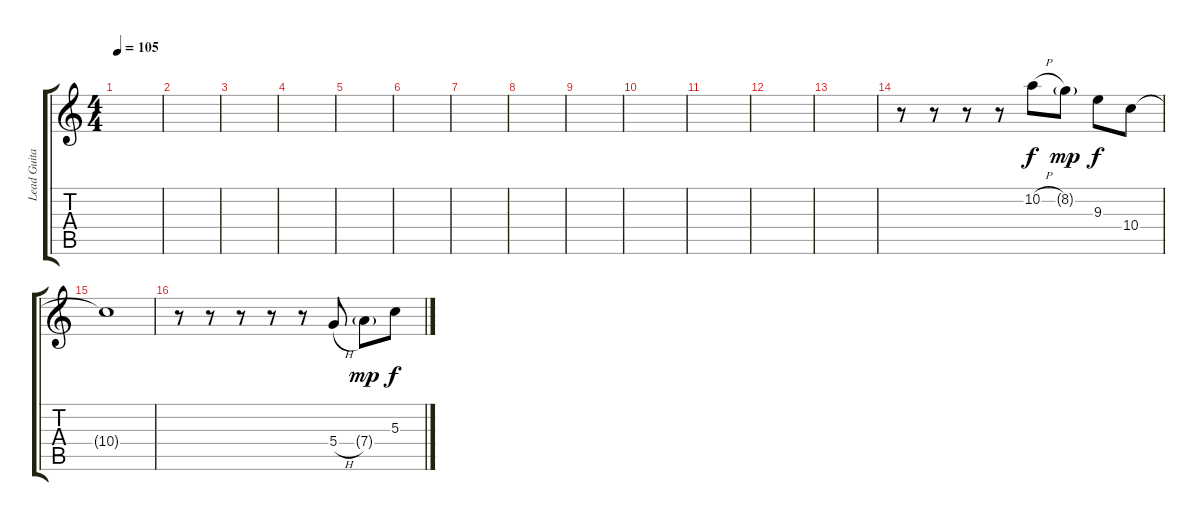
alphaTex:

\track ("Lead Guitar" "Lead Guita") {instrument electricguitarjazz}
\staff {score tabs}
\tuning (E4 B3 G3 D3 A2 E2) {hide}
\ts (4 4)
\tempo 105
\clef g2
\ks c
|
|
|
|
|
|
|
|
|
|
|
|
|
r.8 r.8 r.8 r.8 10.2{h}.8 8.2{g}.8{dy mp} 9.3.8{dy f} 10.4.8 |
10.4{t}.1 |
r.8 r.8 r.8 r.8 r.8 5.4{h}.8 7.4{g}.8{dy mp} 5.3.8{dy f}
